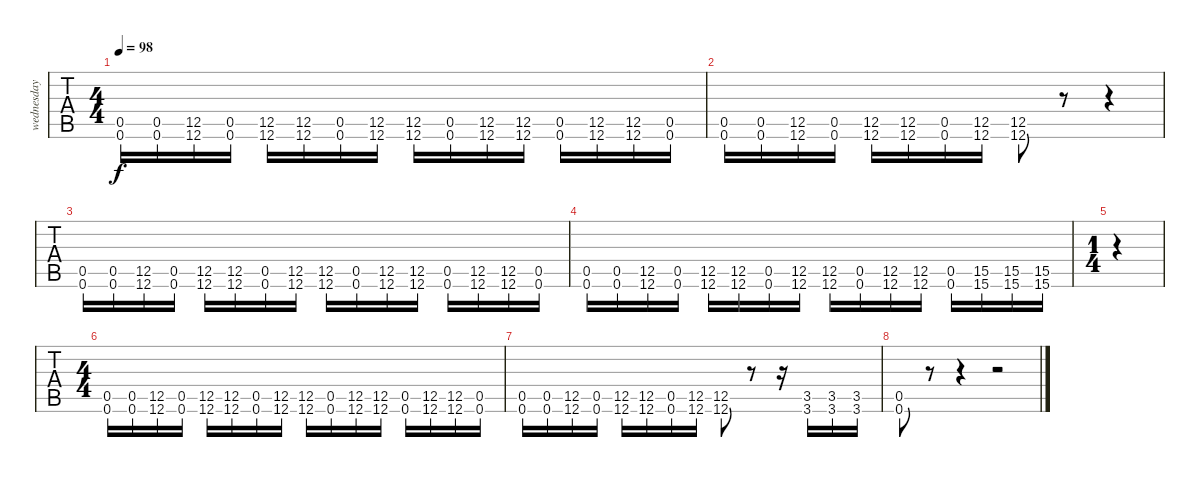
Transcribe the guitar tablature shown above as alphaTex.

\track ("wednesday 13 - rhythm guitar" "wednesday ") {instrument distortionguitar}
\staff {tabs}
\tuning (D4 A3 F3 C3 G2 C2) {hide}
\ts (4 4)
\tempo 98
\clef g2
\ks c
(0.5 0.6).16{dy f} (0.5 0.6).16 (12.5 12.6).16 (0.5 0.6).16 (12.5 12.6).16 (12.5 12.6).16 (0.5 0.6).16 (12.5 12.6).16 (12.5 12.6).16 (0.5 0.6).16 (12.5 12.6).16 (12.5 12.6).16 (0.5 0.6).16 (12.5 12.6).16 (12.5 12.6).16 (0.5 0.6).16 |
(0.5 0.6).16 (0.5 0.6).16 (12.5 12.6).16 (0.5 0.6).16 (12.5 12.6).16 (12.5 12.6).16 (0.5 0.6).16 (12.5 12.6).16 (12.5 12.6).8 r.8 r.4 |
(0.5 0.6).16 (0.5 0.6).16 (12.5 12.6).16 (0.5 0.6).16 (12.5 12.6).16 (12.5 12.6).16 (0.5 0.6).16 (12.5 12.6).16 (12.5 12.6).16 (0.5 0.6).16 (12.5 12.6).16 (12.5 12.6).16 (0.5 0.6).16 (12.5 12.6).16 (12.5 12.6).16 (0.5 0.6).16 |
(0.5 0.6).16 (0.5 0.6).16 (12.5 12.6).16 (0.5 0.6).16 (12.5 12.6).16 (12.5 12.6).16 (0.5 0.6).16 (12.5 12.6).16 (12.5 12.6).16 (0.5 0.6).16 (12.5 12.6).16 (12.5 12.6).16 (0.5 0.6).16 (15.5 15.6).16 (15.5 15.6).16 (15.5 15.6).16 |
\ts (1 4)
r.4 |
\ts (4 4)
(0.5 0.6).16 (0.5 0.6).16 (12.5 12.6).16 (0.5 0.6).16 (12.5 12.6).16 (12.5 12.6).16 (0.5 0.6).16 (12.5 12.6).16 (12.5 12.6).16 (0.5 0.6).16 (12.5 12.6).16 (12.5 12.6).16 (0.5 0.6).16 (12.5 12.6).16 (12.5 12.6).16 (0.5 0.6).16 |
(0.5 0.6).16 (0.5 0.6).16 (12.5 12.6).16 (0.5 0.6).16 (12.5 12.6).16 (12.5 12.6).16 (0.5 0.6).16 (12.5 12.6).16 (12.5 12.6).8 r.8 r.16 (3.5 3.6).16 (3.5 3.6).16 (3.5 3.6).16 |
(0.5 0.6).8 r.8 r.4 r.2
